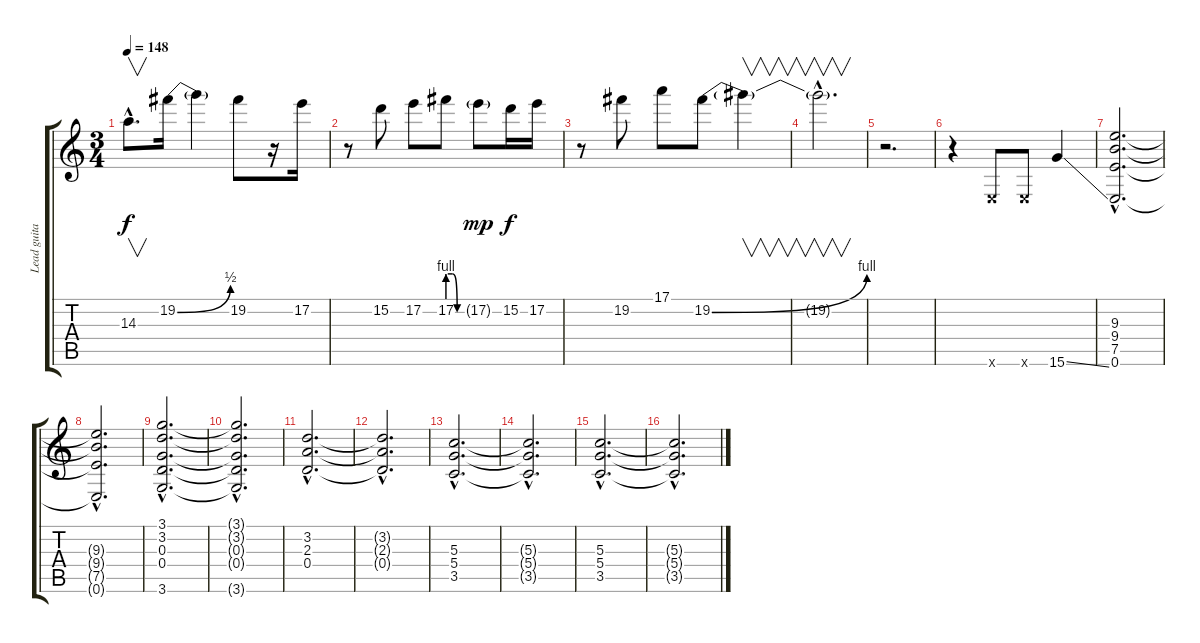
\track ("Lead guitar" "Lead guita") {instrument distortionguitar}
\staff {score tabs}
\tuning (E4 B3 G3 D3 A2 E2) {hide}
\ts (3 4)
\tempo 148
\clef g2
\ks c
14.3{hac t}.8{v d dy f} 19.2{be (bend 0 0 60 2)}.16 19.2{t}.4 19.2.8 r.16 17.2.16 |
r.8 15.2.8 17.2.8 17.2{be (custom 0 4 20 4 40 0 60 0)}.8 17.2{g}.8{dy mp} 15.2.16{dy f} 17.2.16 |
r.8 19.2.8 17.1.8 19.2{be (bend 0 0 60 4)}.8 19.2{t}.4{v} |
19.2{hac t}.2{v d} |
r.2{d} |
r.4 0.6{x}.8 0.6{x}.8 15.6{ss}.4 |
(9.3{hac} 9.4{hac} 7.5{hac} 0.6{hac}).2{d} |
(9.3{hac t} 9.4{hac t} 7.5{hac t} 0.6{hac t}).2{d} |
(3.1{hac} 3.2{hac} 0.3{hac} 0.4{hac} 3.6{hac}).2{d} |
(3.1{hac t} 3.2{hac t} 0.3{hac t} 0.4{hac t} 3.6{hac t}).2{d} |
(3.2{hac} 2.3{hac} 0.4{hac}).2{d} |
(3.2{hac t} 2.3{hac t} 0.4{hac t}).2{d} |
(5.3{hac} 5.4{hac} 3.5{hac}).2{d} |
(5.3{hac t} 5.4{hac t} 3.5{hac t}).2{d} |
(5.3{hac} 5.4{hac} 3.5{hac}).2{d} |
(5.3{hac t} 5.4{hac t} 3.5{hac t}).2{d}
